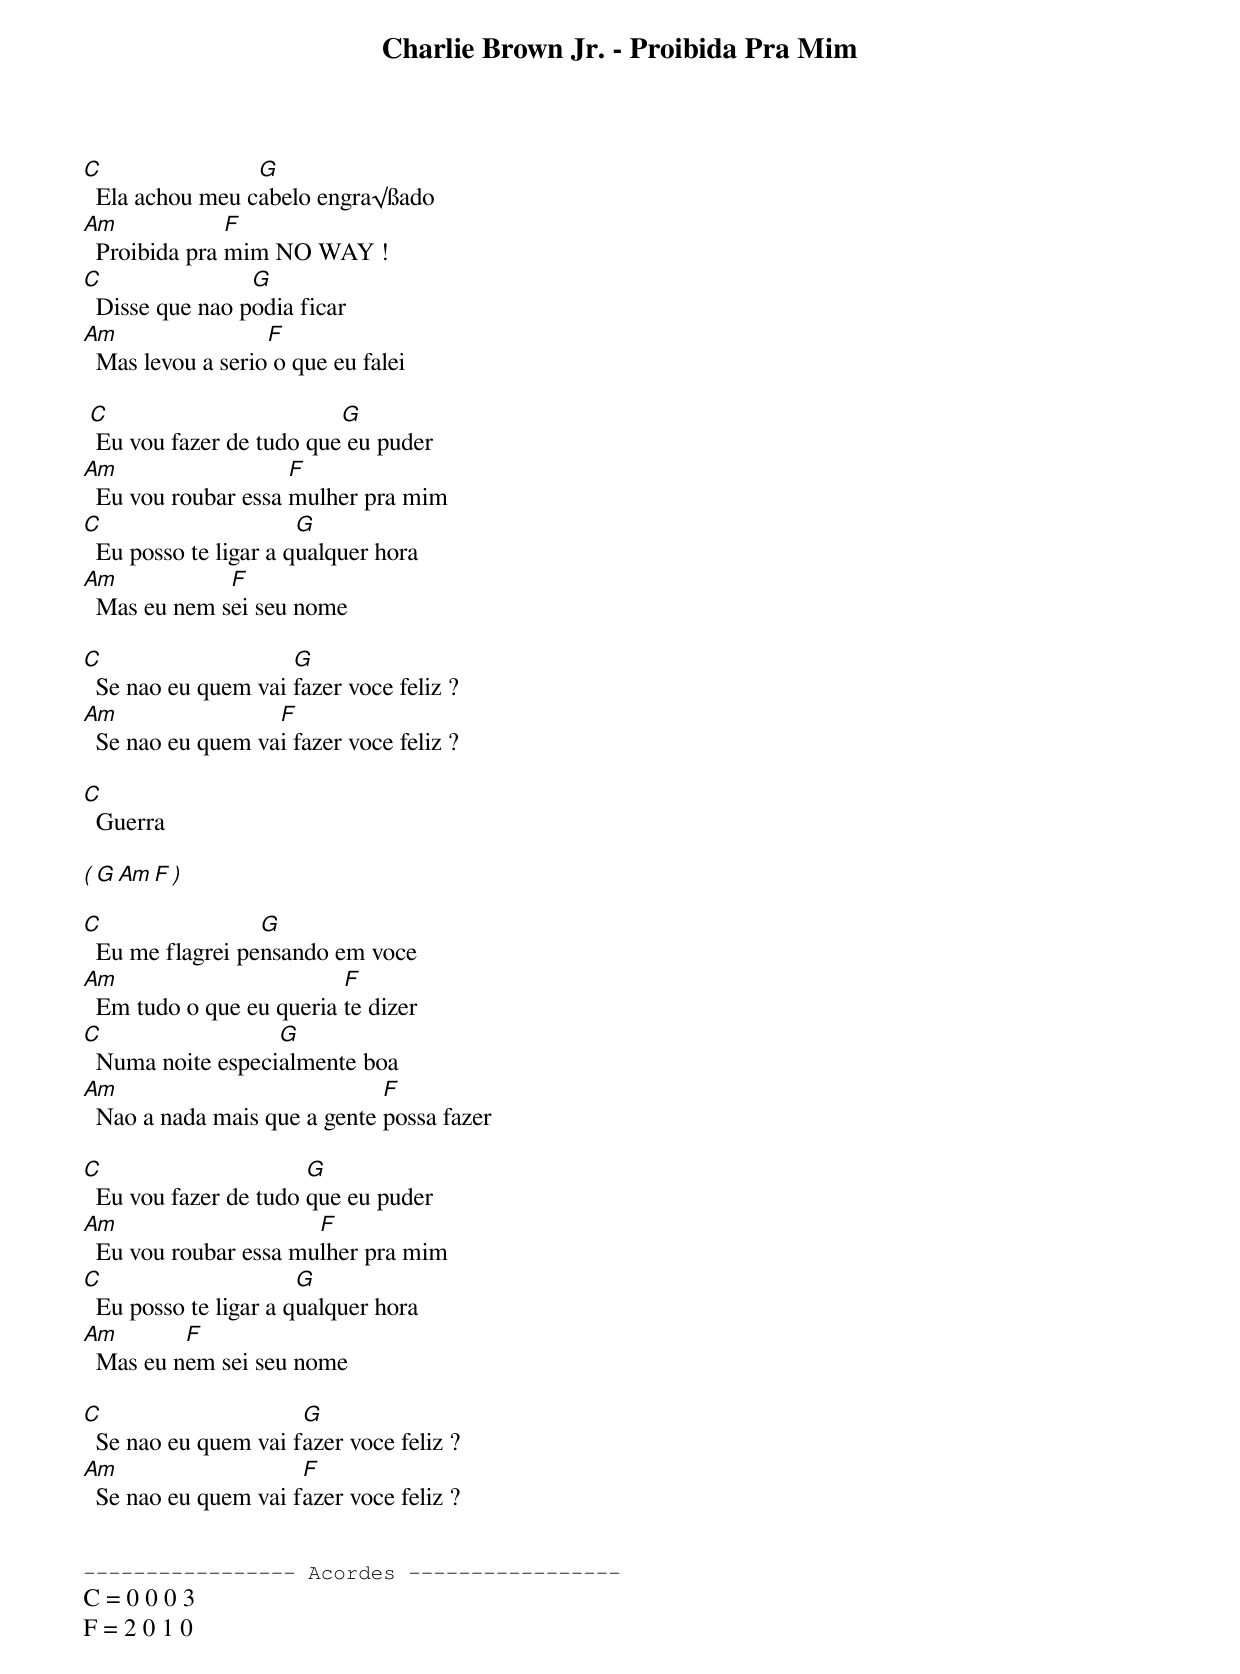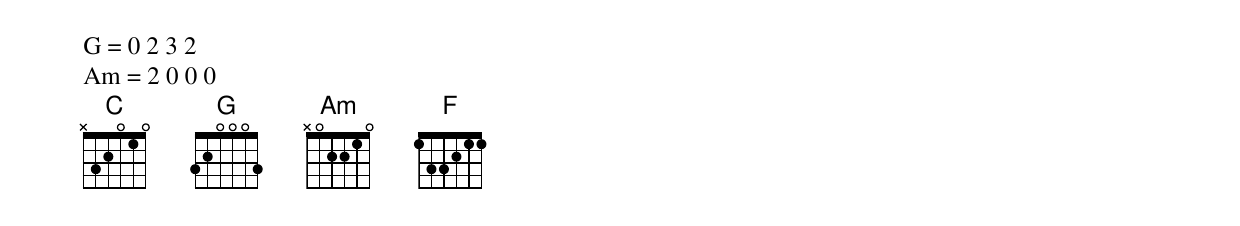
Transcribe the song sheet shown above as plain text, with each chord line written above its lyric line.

Charlie Brown Jr. - Proibida Pra Mim

C                G
  Ela achou meu cabelo engra√ßado
Am             F
  Proibida pra mim NO WAY !
C                G
  Disse que nao podia ficar
Am                 F
  Mas levou a serio o que eu falei

 C                        G
  Eu vou fazer de tudo que eu puder
Am                   F
  Eu vou roubar essa mulher pra mim
C                      G
  Eu posso te ligar a qualquer hora
Am            F
  Mas eu nem sei seu nome

C                    G
  Se nao eu quem vai fazer voce feliz ?
Am                 F
  Se nao eu quem vai fazer voce feliz ?

C
  Guerra

( G  Am   F )

C                 G
  Eu me flagrei pensando em voce
Am                        F
  Em tudo o que eu queria te dizer
C                  G
  Numa noite especialmente boa
Am                            F
  Nao a nada mais que a gente possa fazer

C                      G
  Eu vou fazer de tudo que eu puder
Am                     F
  Eu vou roubar essa mulher pra mim
C                      G
  Eu posso te ligar a qualquer hora
Am        F
  Mas eu nem sei seu nome

C                     G
  Se nao eu quem vai fazer voce feliz ?
Am                    F
  Se nao eu quem vai fazer voce feliz ?


----------------- Acordes -----------------
C = 0 0 0 3
F = 2 0 1 0
G = 0 2 3 2
Am = 2 0 0 0
